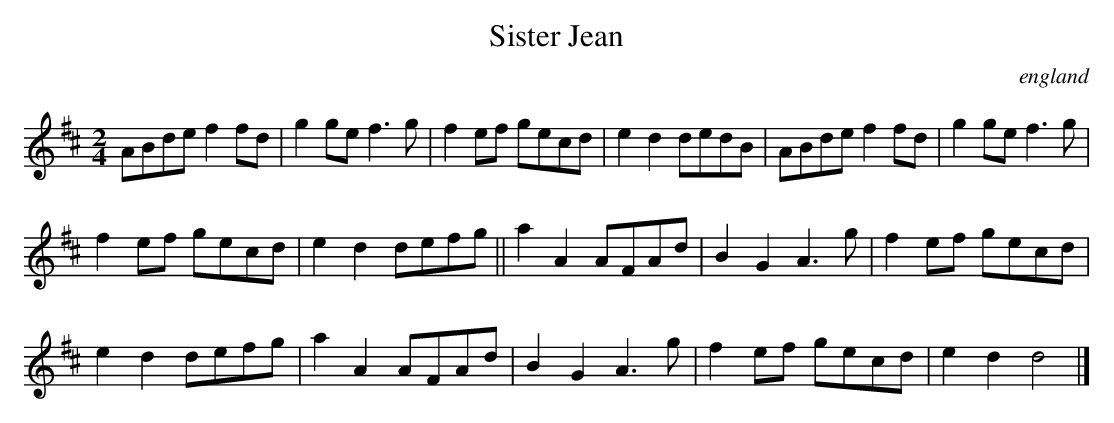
X:1
T:Sister Jean
O:england
M:2/4
L:1/8
K:D
ABde f2 fd|g2 ge f3 g|f2 ef gecd|e2 d2 dedB|ABde f2 fd|g2 ge f3 g|
f2 ef gecd|e2 d2 defg||a2 A2 AFAd|B2 G2 A3 g|f2 ef gecd|
e2 d2 defg|a2 A2 AFAd|B2 G2 A3 g|f2 ef gecd|e2 d2 d4|]
